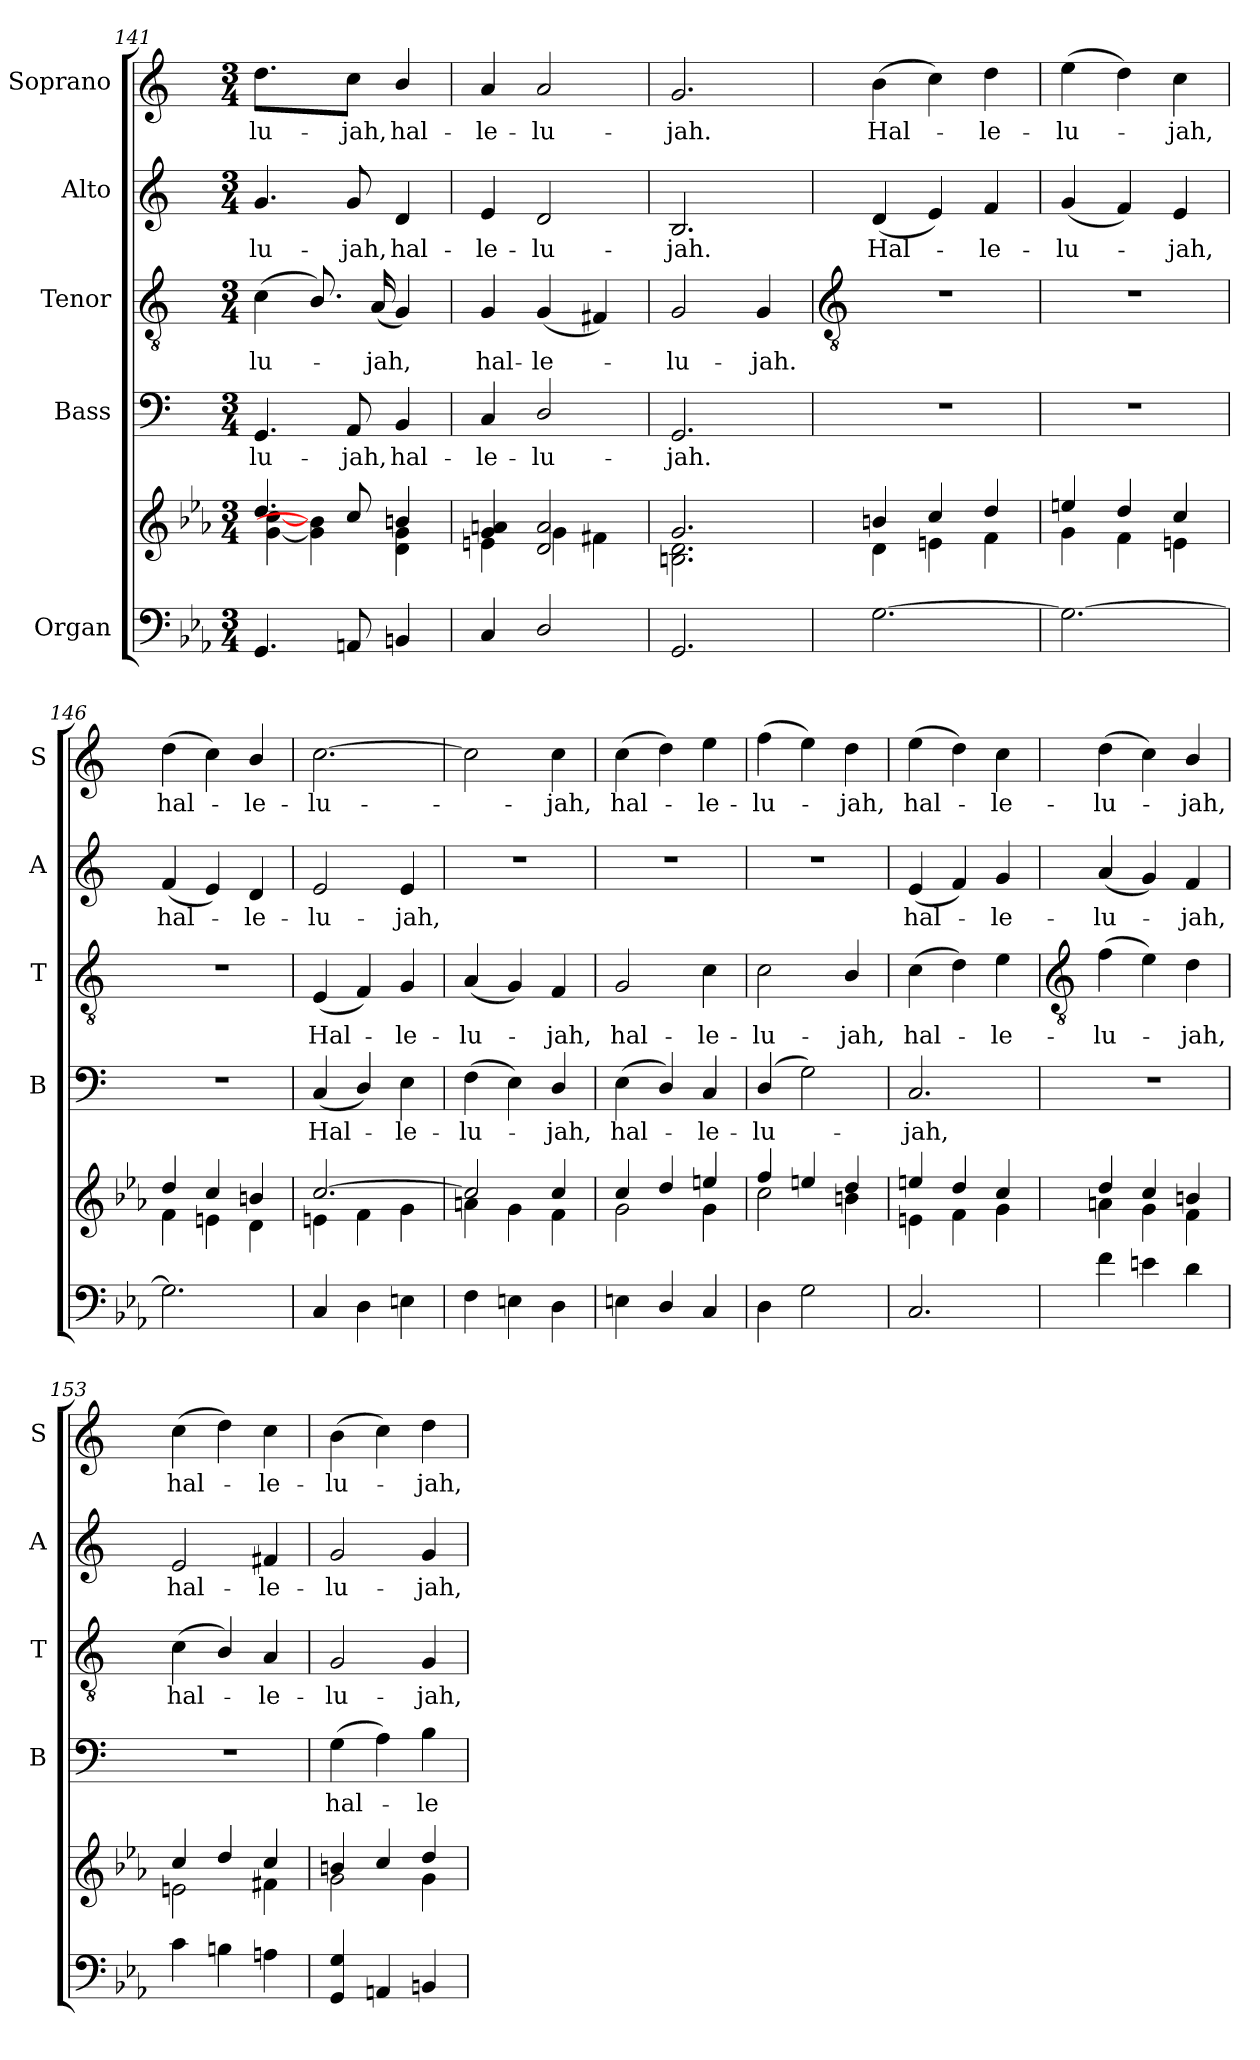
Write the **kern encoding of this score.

**kern	**kern	**kern	**text	**kern	**text	**kern	**text	**kern	**text
*part5	*part5	*part4	*part4	*part3	*part3	*part2	*part2	*part1	*part1
*staff6	*staff5	*staff4	*staff4	*staff3	*staff3	*staff2	*staff2	*staff1	*staff1
*I"Organ	*	*I"Bass	*	*I"Tenor	*	*I"Alto	*	*I"Soprano	*
*	*	*I'B	*	*I'T	*	*I'A	*	*I'S	*
*clefF4	*clefG2	*clefF4	*	*clefGv2	*	*clefG2	*	*clefG2	*
*k[b-e-a-]	*k[b-e-a-]	*k[]	*	*k[]	*	*k[]	*	*k[]	*
*E-:	*E-:	*C:	*	*C:	*	*C:	*	*C:	*
*M3/4	*M3/4	*M3/4	*	*M3/4	*	*M3/4	*	*M3/4	*
=141	=141	=141	=141	=141	=141	=141	=141	=141	=141
*	*^	*	*	*	*	*	*	*	*
*	*	*^	*	*	*	*	*	*	*	*
!	!	!	!LO:N:vis=1	!	!LO:LY:b	!	!LO:LY:b	!	!LO:LY:b	!	!LO:LY:b
4.GG	4.dd/	[4g\ [4cc\	2.ryy	4.GG	-lu-	(<4c	-lu-	4.g	-lu-	4.dd	-lu-
.	.	4g\] 4b\]	.	.	.	8.B/)	.	.	.	.	.
!	!	!	!	!	!LO:LY:b	!	!	!	!LO:LY:b	!	!LO:LY:b
8AAn	8cc/	.	.	8AA	-jah,	.	.	8g	-jah,	8ccJ	-jah,
!	!	!	!	!	!	!	!LO:LY:b	!	!	!	!
.	.	.	.	.	.	(<16ALL	jah,	.	.	.	.
!	!	!	!	!	!LO:LY:b	!	!	!	!LO:LY:b	!	!LO:LY:b
4BBn	4bn/	4d\ 4g\	.	4BB	hal-	4G)	.	4d	hal-	4b/	hal-
=142	=142	=142	=142	=142	=142	=142	=142	=142	=142	=142	=142
!	!	!	!LO:N:vis=1	!	!LO:LY:b	!	!LO:LY:b	!	!LO:LY:b	!	!LO:LY:b
4C	4g/ 4an/	4en\	2.ryy	4C	-le-	4G	hal-	4e	-le-	4a	-le-
!	!	!	!	!	!LO:LY:b	!	!LO:LY:b	!	!LO:LY:b	!	!LO:LY:b
2D/	2d/ 2a/	4g\	.	2D/	-lu-	(<4G	-le-	2d	-lu-	2a	-lu-
.	.	4f#X\	.	.	.	4F#X)	.	.	.	.	.
=143	=143	=143	=143	=143	=143	=143	=143	=143	=143	=143	=143
!	!	!	!LO:N:vis=1	!	!LO:LY:b	!	!LO:LY:b	!	!LO:LY:b	!	!LO:LY:b
2.GG	2.g/	2.Bn\ 2.d\	2.ryy	2.GG	-jah.	2G	lu-	2.B	-jah.	2.g	-jah.
!	!	!	!	!	!	!	!LO:LY:b	!	!	!	!
.	.	.	.	.	.	4G	-jah.	.	.	.	.
!!LO:LB:g=z
=144	=144	=144	=144	=144	=144	=144	=144	=144	=144	=144	=144
*	*	*	*	*	*	*clefGv2	*	*	*	*	*
!	!	!	!LO:N:vis=1	!LO:N:vis=1	!	!LO:N:vis=1	!	!	!LO:LY:b	!	!LO:LY:b
[2.G	4bn/	4d\	2.ryy	2.r	.	2.r	.	(<4d	Hal-	(>4b\	Hal-
.	4cc/	4en\	.	.	.	.	.	4e)	.	4cc)	.
!	!	!	!	!	!	!	!	!	!LO:LY:b	!	!LO:LY:b
.	4dd/	4f\	.	.	.	.	.	4f	le-	4dd	le-
=145	=145	=145	=145	=145	=145	=145	=145	=145	=145	=145	=145
!	!	!	!LO:N:vis=1	!LO:N:vis=1	!	!LO:N:vis=1	!	!	!LO:LY:b	!	!LO:LY:b
2.G_	4een/	4g\	2.ryy	2.r	.	2.r	.	(<4g	-lu-	(>4ee	-lu-
.	4dd/	4f\	.	.	.	.	.	4f)	.	4dd)	.
!	!	!	!	!	!	!	!	!	!LO:LY:b	!	!LO:LY:b
.	4cc/	4en\	.	.	.	.	.	4e	jah,	4cc	jah,
=146	=146	=146	=146	=146	=146	=146	=146	=146	=146	=146	=146
!	!	!	!LO:N:vis=1	!LO:N:vis=1	!	!LO:N:vis=1	!	!	!LO:LY:b	!	!LO:LY:b
2.G]	4dd/	4f\	2.ryy	2.r	.	2.r	.	(<4f	hal-	(>4dd	hal-
.	4cc/	4en\	.	.	.	.	.	4e)	.	4cc)	.
!	!	!	!	!	!	!	!	!	!LO:LY:b	!	!LO:LY:b
.	4bn/	4d\	.	.	.	.	.	4d	le-	4b/	le-
=147	=147	=147	=147	=147	=147	=147	=147	=147	=147	=147	=147
!	!	!	!LO:N:vis=1	!	!LO:LY:b	!	!LO:LY:b	!	!LO:LY:b	!	!LO:LY:b
4C	[2.cc/	4en\	2.ryy	(<4C	Hal-	(<4E	Hal-	2e	-lu-	[2.cc	-lu-
4D	.	4f\	.	4D/)	.	4F)	.	.	.	.	.
!	!	!	!	!	!LO:LY:b	!	!LO:LY:b	!	!LO:LY:b	!	!
4En	.	4g\	.	4E	le-	4G	le-	4e	-jah,	.	.
=148	=148	=148	=148	=148	=148	=148	=148	=148	=148	=148	=148
!	!	!	!LO:N:vis=1	!	!LO:LY:b	!	!LO:LY:b	!LO:N:vis=1	!	!	!
4F	2cc/]	4an\	2.ryy	(>4F	-lu-	(<4A	-lu-	2.r	.	2cc]	.
4En	.	4g\	.	4E)	.	4G)	.	.	.	.	.
!	!	!	!	!	!LO:LY:b	!	!LO:LY:b	!	!	!	!LO:LY:b
4D	4cc/	4f\	.	4D/	jah,	4F	jah,	.	.	4cc	jah,
=149	=149	=149	=149	=149	=149	=149	=149	=149	=149	=149	=149
!	!	!	!LO:N:vis=1	!	!LO:LY:b	!	!LO:LY:b	!LO:N:vis=1	!	!	!LO:LY:b
4En	4cc/	2g\	2.ryy	(<4E	hal-	2G	hal-	2.r	.	(>4cc	hal-
4D/	4dd/	.	.	4D/)	.	.	.	.	.	4dd)	.
!	!	!	!	!	!LO:LY:b	!	!LO:LY:b	!	!	!	!LO:LY:b
4C	4een/	4g\	.	4C	le-	4c	-le-	.	.	4ee	le-
=150	=150	=150	=150	=150	=150	=150	=150	=150	=150	=150	=150
!	!	!	!LO:N:vis=1	!	!LO:LY:b	!	!LO:LY:b	!LO:N:vis=1	!	!	!LO:LY:b
4D	4ff/	2cc\	2.ryy	(<4D/	-lu-	2c	-lu-	2.r	.	(>4ff	-lu-
2G	4een/	.	.	2G)	.	.	.	.	.	4ee)	.
!	!	!	!	!	!	!	!LO:LY:b	!	!	!	!LO:LY:b
.	4dd/	4bn\	.	.	.	4B/	-jah,	.	.	4dd	jah,
=151	=151	=151	=151	=151	=151	=151	=151	=151	=151	=151	=151
!	!	!	!LO:N:vis=1	!	!LO:LY:b	!	!LO:LY:b	!	!LO:LY:b	!	!LO:LY:b
2.C	4een/	4en\	2.ryy	2.C	jah,	(>4c	hal-	(<4e	hal-	(>4ee	hal-
.	4dd/	4f\	.	.	.	4d)	.	4f)	.	4dd)	.
!	!	!	!	!	!	!	!LO:LY:b	!	!LO:LY:b	!	!LO:LY:b
.	4cc/	4g\	.	.	.	4e	le-	4g	le-	4cc	le-
!!LO:LB:g=z
=152	=152	=152	=152	=152	=152	=152	=152	=152	=152	=152	=152
*	*	*	*	*	*	*clefGv2	*	*	*	*	*
!	!	!	!LO:N:vis=1	!LO:N:vis=1	!	!	!LO:LY:b	!	!LO:LY:b	!	!LO:LY:b
4f	4dd/	4an\	2.ryy	2.r	.	(>4f	-lu-	(<4a	-lu-	(>4dd	-lu-
4en	4cc/	4g\	.	.	.	4e)	.	4g)	.	4cc)	.
!	!	!	!	!	!	!	!LO:LY:b	!	!LO:LY:b	!	!LO:LY:b
4d	4bn/	4f\	.	.	.	4d	jah,	4f	jah,	4b/	jah,
=153	=153	=153	=153	=153	=153	=153	=153	=153	=153	=153	=153
!	!	!	!LO:N:vis=1	!LO:N:vis=1	!	!	!LO:LY:b	!	!LO:LY:b	!	!LO:LY:b
4c	4cc/	2en\	2.ryy	2.r	.	(<4c	hal-	2e	hal-	(>4cc	hal-
4Bn	4dd/	.	.	.	.	4B/)	.	.	.	4dd)	.
!	!	!	!	!	!	!	!LO:LY:b	!	!LO:LY:b	!	!LO:LY:b
4An	4cc/	4f#X\	.	.	.	4A	le-	4f#X	-le-	4cc	le-
=154	=154	=154	=154	=154	=154	=154	=154	=154	=154	=154	=154
!	!	!	!LO:N:vis=1	!	!LO:LY:b	!	!LO:LY:b	!	!LO:LY:b	!	!LO:LY:b
4GG 4G	4bn/	2g\	2.ryy	(>4G	hal-	2G	-lu-	2g	-lu-	(>4b\	-lu-
4AAn	4cc/	.	.	4A)	.	.	.	.	.	4cc)	.
!	!	!	!	!	!LO:LY:b	!	!LO:LY:b	!	!LO:LY:b	!	!LO:LY:b
4BBn	4dd/	4g\	.	4B	le-	4G	-jah,	4g	-jah,	4dd	jah,
*	*v	*v	*v	*	*	*	*	*	*	*	*
=	=	=	=	=	=	=	=	=	=
*-	*-	*-	*-	*-	*-	*-	*-	*-	*-
